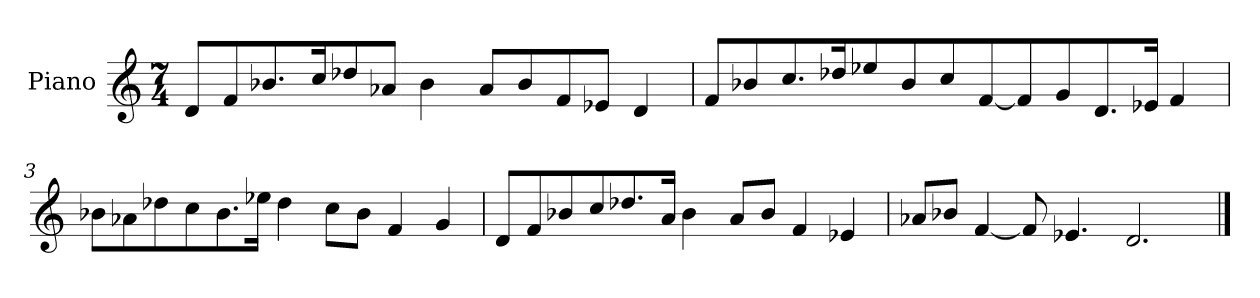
**kern
*part1
*staff1
*I"Piano
*I'Pno
*clefG2
*k[]
*M7/4
=1
8d/L
8f/
8.b-X/
16cc/K
8dd-X/
8a-X/J
4b-\
8a-/L
8b-/
8f/
8e-X/J
4d/
=2
8f/L
8b-X/
8.cc/
16dd-X/K
8ee-X/
8b-/
8cc/
[8f/
8f/]
8g/
8.d/
16e-X/Jk
4f/
=3
8b-X\L
8a-X\
8dd-X\
8cc\
8.b-\
16ee-X\Jk
4dd-\
8cc\L
8b-\J
4f/
4g/
=4
8d/L
8f/
8b-X/
8cc/
8.dd-X/
16a/Jk
4b-\
8a/L
8b-/J
4f/
4e-X/
=5
8a-X/L
8b-X/J
[4f/
8f/]
4.e-X/
2.d/
==
*-
